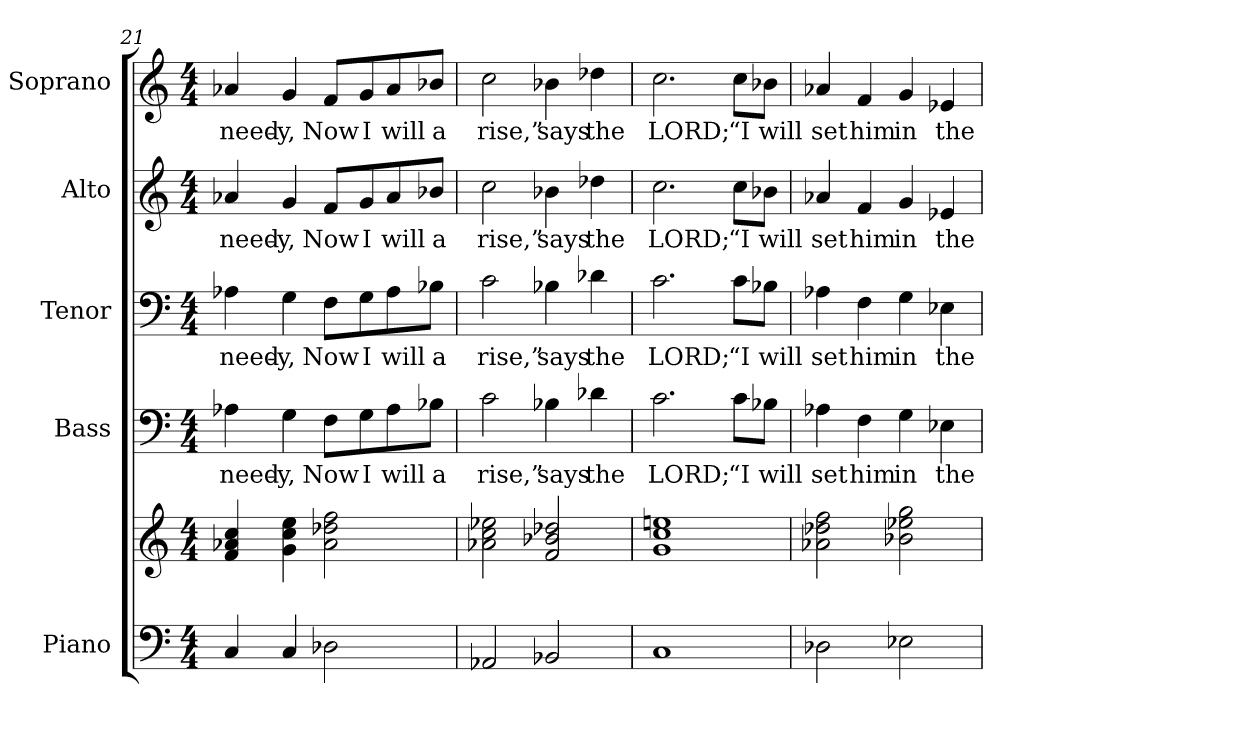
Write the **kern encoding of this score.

**kern	**kern	**kern	**text	**kern	**text	**kern	**text	**kern	**text
*part5	*part5	*part4	*part4	*part3	*part3	*part2	*part2	*part1	*part1
*staff6	*staff5	*staff4	*staff4	*staff3	*staff3	*staff2	*staff2	*staff1	*staff1
*I"Piano	*	*I"Bass	*	*I"Tenor	*	*I"Alto	*	*I"Soprano	*
*I'Pno.	*	*I'B.	*	*I'T.	*	*I'A.	*	*I'S.	*
!!LO:PB:g=z
*clefF4	*clefG2	*clefF4	*	*clefF4	*	*clefG2	*	*clefG2	*
*k[]	*k[]	*k[]	*	*k[]	*	*k[]	*	*k[]	*
*C:	*C:	*C:	*	*C:	*	*C:	*	*C:	*
*M4/4	*M4/4	*M4/4	*	*M4/4	*	*M4/4	*	*M4/4	*
=21	=21	=21	=21	=21	=21	=21	=21	=21	=21
!	!	!	!LO:LY:b:color=#000000	!	!	!	!	!	!
!	!	!	!	!	!LO:LY:b:color=#000000	!	!	!	!
!	!	!	!	!	!	!	!LO:LY:b:color=#000000	!	!
!	!	!	!	!	!	!	!	!	!LO:LY:b:color=#000000
4Ci/	4fi/ 4a-Xi 4cci	4A-Xi\	need-	4A-Xi\	need-	4a-Xi/	need-	4a-Xi/	need-
!	!	!	!LO:LY:b:color=#000000	!	!	!	!	!	!
!	!	!	!	!	!LO:LY:b:color=#000000	!	!	!	!
!	!	!	!	!	!	!	!LO:LY:b:color=#000000	!	!
!	!	!	!	!	!	!	!	!	!LO:LY:b:color=#000000
4Ci/	4gi\ 4cci 4eei	4Gi\	-y,	4Gi\	-y,	4gi/	-y,	4gi/	-y,
!	!	!	!LO:LY:b:color=#000000	!	!	!	!	!	!
!	!	!	!	!	!LO:LY:b:color=#000000	!	!	!	!
!	!	!	!	!	!	!	!LO:LY:b:color=#000000	!	!
!	!	!	!	!	!	!	!	!	!LO:LY:b:color=#000000
2D-Xi\	2a-i\ 2dd-Xi 2ffi	8Fi\L	Now	8Fi\L	Now	8fi/L	Now	8fi/L	Now
!	!	!	!LO:LY:b:color=#000000	!	!	!	!	!	!
!	!	!	!	!	!LO:LY:b:color=#000000	!	!	!	!
!	!	!	!	!	!	!	!LO:LY:b:color=#000000	!	!
!	!	!	!	!	!	!	!	!	!LO:LY:b:color=#000000
.	.	8Gi\	I	8Gi\	I	8gi/	I	8gi/	I
!	!	!	!LO:LY:b:color=#000000	!	!	!	!	!	!
!	!	!	!	!	!LO:LY:b:color=#000000	!	!	!	!
!	!	!	!	!	!	!	!LO:LY:b:color=#000000	!	!
!	!	!	!	!	!	!	!	!	!LO:LY:b:color=#000000
.	.	8A-i\	will	8A-i\	will	8a-i/	will	8a-i/	will
!	!	!	!LO:LY:b:color=#000000	!	!	!	!	!	!
!	!	!	!	!	!LO:LY:b:color=#000000	!	!	!	!
!	!	!	!	!	!	!	!LO:LY:b:color=#000000	!	!
!	!	!	!	!	!	!	!	!	!LO:LY:b:color=#000000
.	.	8B-Xi\J	a	8B-Xi\J	a	8b-Xi/J	a	8b-Xi/J	a
=22	=22	=22	=22	=22	=22	=22	=22	=22	=22
!	!	!	!LO:LY:b:color=#000000	!	!	!	!	!	!
!	!	!	!	!	!LO:LY:b:color=#000000	!	!	!	!
!	!	!	!	!	!	!	!LO:LY:b:color=#000000	!	!
!	!	!	!	!	!	!	!	!	!LO:LY:b:color=#000000
2AA-Xi/	2a-Xi\ 2cci 2ee-Xi	2ci\	rise,”	2ci\	rise,”	2cci\	rise,”	2cci\	rise,”
!	!	!	!LO:LY:b:color=#000000	!	!	!	!	!	!
!	!	!	!	!	!LO:LY:b:color=#000000	!	!	!	!
!	!	!	!	!	!	!	!LO:LY:b:color=#000000	!	!
!	!	!	!	!	!	!	!	!	!LO:LY:b:color=#000000
2BB-Xi/	2fi/ 2b-Xi 2dd-Xi	4B-Xi\	says	4B-Xi\	says	4b-Xi\	says	4b-Xi\	says
!	!	!	!LO:LY:b:color=#000000	!	!	!	!	!	!
!	!	!	!	!	!LO:LY:b:color=#000000	!	!	!	!
!	!	!	!	!	!	!	!LO:LY:b:color=#000000	!	!
!	!	!	!	!	!	!	!	!	!LO:LY:b:color=#000000
.	.	4d-Xi\	the	4d-Xi\	the	4dd-Xi\	the	4dd-Xi\	the
=23	=23	=23	=23	=23	=23	=23	=23	=23	=23
!	!	!	!LO:LY:b:color=#000000	!	!	!	!	!	!
!	!	!	!	!	!LO:LY:b:color=#000000	!	!	!	!
!	!	!	!	!	!	!	!LO:LY:b:color=#000000	!	!
!	!	!	!	!	!	!	!	!	!LO:LY:b:color=#000000
1Ci	1gi 1cci 1eeni	2.ci\	LORD;	2.ci\	LORD;	2.cci\	LORD;	2.cci\	LORD;
!	!	!	!LO:LY:b:color=#000000	!	!	!	!	!	!
!	!	!	!	!	!LO:LY:b:color=#000000	!	!	!	!
!	!	!	!	!	!	!	!LO:LY:b:color=#000000	!	!
!	!	!	!	!	!	!	!	!	!LO:LY:b:color=#000000
.	.	8ci\L	“I	8ci\L	“I	8cci\L	“I	8cci\L	“I
!	!	!	!LO:LY:b:color=#000000	!	!	!	!	!	!
!	!	!	!	!	!LO:LY:b:color=#000000	!	!	!	!
!	!	!	!	!	!	!	!LO:LY:b:color=#000000	!	!
!	!	!	!	!	!	!	!	!	!LO:LY:b:color=#000000
.	.	8B-Xi\J	will	8B-Xi\J	will	8b-Xi\J	will	8b-Xi\J	will
=24	=24	=24	=24	=24	=24	=24	=24	=24	=24
!	!	!	!LO:LY:b:color=#000000	!	!	!	!	!	!
!	!	!	!	!	!LO:LY:b:color=#000000	!	!	!	!
!	!	!	!	!	!	!	!LO:LY:b:color=#000000	!	!
!	!	!	!	!	!	!	!	!	!LO:LY:b:color=#000000
2D-Xi\	2a-Xi\ 2dd-Xi 2ffi	4A-Xi\	set	4A-Xi\	set	4a-Xi/	set	4a-Xi/	set
!	!	!	!LO:LY:b:color=#000000	!	!	!	!	!	!
!	!	!	!	!	!LO:LY:b:color=#000000	!	!	!	!
!	!	!	!	!	!	!	!LO:LY:b:color=#000000	!	!
!	!	!	!	!	!	!	!	!	!LO:LY:b:color=#000000
.	.	4Fi\	him	4Fi\	him	4fi/	him	4fi/	him
!	!	!	!LO:LY:b:color=#000000	!	!	!	!	!	!
!	!	!	!	!	!LO:LY:b:color=#000000	!	!	!	!
!	!	!	!	!	!	!	!LO:LY:b:color=#000000	!	!
!	!	!	!	!	!	!	!	!	!LO:LY:b:color=#000000
2E-Xi\	2b-Xi\ 2ee-Xi 2ggi	4Gi\	in	4Gi\	in	4gi/	in	4gi/	in
!	!	!	!LO:LY:b:color=#000000	!	!	!	!	!	!
!	!	!	!	!	!LO:LY:b:color=#000000	!	!	!	!
!	!	!	!	!	!	!	!LO:LY:b:color=#000000	!	!
!	!	!	!	!	!	!	!	!	!LO:LY:b:color=#000000
.	.	4E-Xi\	the	4E-Xi\	the	4e-Xi/	the	4e-Xi/	the
=	=	=	=	=	=	=	=	=	=
*-	*-	*-	*-	*-	*-	*-	*-	*-	*-
